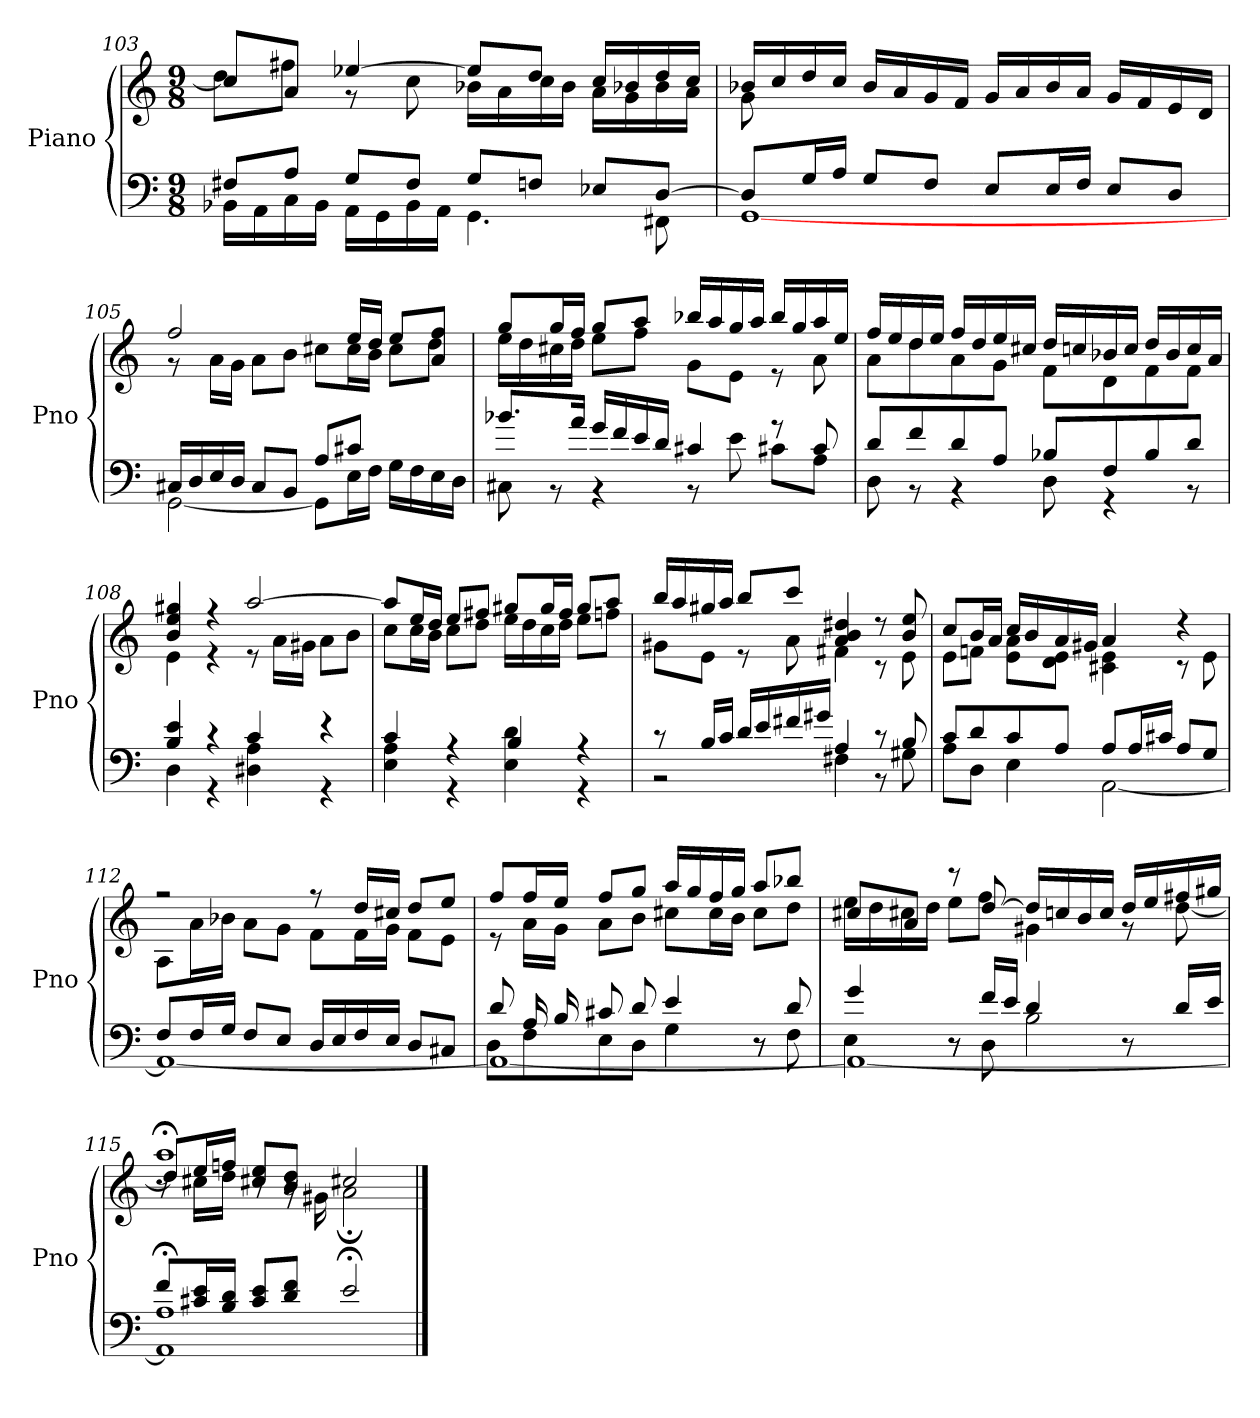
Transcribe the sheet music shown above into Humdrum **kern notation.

**kern	**kern
*part1	*part1
*staff2	*staff1
*I"Piano	*
*I'Pno	*
!!LO:LB:g=z
*clefF4	*clefG2
*k[]	*k[]
*C:	*C:
*M9/8	*M9/8
=103	=103
*^	*^
8F#X/L	16BB-X\LL	8cc/L]	8dd\L
.	16AA\	.	.
8A/J	16C\	8a/J	8ff#X\J
.	16BB-\JJ	.	.
8G/L	16AA\LL	[4ee-X/	8r
.	16GG\	.	.
8F#/J	16BB-\	.	8cc\
.	16AA\JJ	.	.
8G/L	4.GG\	8ee-/L]	16b-X\LL
.	.	.	16a\
8Fn/J	.	8dd/J	16cc\
.	.	.	16b-\JJ
8E-X/L	.	16cc/LL	16a\LL
.	.	16b-X/	16g\
[8D/J	8FF#X\	16dd/	16b-\
.	.	16cc/JJ	16a\JJ
=104	=104	=104	=104
8D/L]	[1GG\	16b-X/LL	8g\
.	.	16cc/	.
16G/L	.	16dd/	8ryy
16A/JJ	.	16cc/JJ	.
8G/L	.	16b-/LL	4ryy
.	.	16a/	.
8F/J	.	16g/	.
.	.	16f/JJ	.
8E/L	.	16g/LL	2ryy
.	.	16a/	.
16E/L	.	16b-/	.
16F/JJ	.	16a/JJ	.
8E/L	.	16g/LL	.
.	.	16f/	.
8D/J	.	16e/	.
.	.	16d/JJ	.
=105	=105	=105	=105
16C#X/LL	[2GG\	2ff/	8r
16D/	.	.	.
16E/	.	.	16a\LL
16D/JJ	.	.	16g\JJ
8C#/L	.	.	8a\L
8BB/J	.	.	8b\J
8A/L	8GG\L]	8ryy	8cc#X\L
8c#X/J	16E\L	16ee/LL	16cc#\L
.	16F\JJ	16dd/JJ	16b\JJ
4ryy	16G\LL	8ee/L	8cc#\L
.	16F\	.	.
.	16E\	8a/ 8ff/J	8dd\J
.	16D\JJ	.	.
!!LO:LB:g=z	!!
=106	=106	=106	=106
8.b-XL	8C#X\	8gg/L	16ee\LL
.	.	.	16dd\
.	8r	16gg/L	16cc#X\
16aJ	.	16ff/JJ	16dd\JJ
16g/LL	4r	8ggL	8eeL
16f/	.	.	.
16e/	.	8aaJ	8ffJ
16d/JJ	.	.	.
4c#X/	8r	16bb-X/LL	8gL
.	.	16aa/	.
.	8e\	16gg/	8eJ
.	.	16aa/JJ	.
8r	8c#XL	16bb-/LL	8r
.	.	16gg/	.
8c#/	8A\J	16aa/	8a\
.	.	16ee/JJ	.
=107	=107	=107	=107
8dL	8D\	16ffLL	8a\L
.	.	16ee	.
8f	8r	16dd	8dd\
.	.	16eeJJ	.
8d	4r	16ffLL	8a
.	.	16dd	.
8AJ	.	16ee	8gJ
.	.	16cc#XJJ	.
8B-X/L	8D\	16ddLL	8fL
.	.	16ccn	.
8F/	4r	16b-X	8d\
.	.	16ccJJ	.
8B-/	.	16ddLL	8f\
.	.	16b-	.
8d/J	8r	16cc	8f\J
.	.	16aJJ	.
!!LO:LB:g=z	!!
=108	=108	=108	=108
4B/ 4e/	4D\	4b/ 4ee/ 4gg#X/	4e\
4r	4r	4r	4r
4c/	4D#X\ 4A\	[2aa/	8r
.	.	.	16a\LL
.	.	.	16g#X\JJ
4r	4r	.	8a\L
.	.	.	8b\J
=109	=109	=109	=109
4c/	4E\ 4A\	8aaL]	8cc\L
.	.	16eeL	16cc\L
.	.	16ddJJ	16b\JJ
4r	4r	8ee/L	8cc\L
.	.	8ff#X/J	8dd\J
4E\ 4d\	4B/	8gg#X/L	16ee\LL
.	.	.	16dd\
.	.	16gg#/L	16cc\
.	.	16ff#/JJ	16dd\JJ
4r	4r	8gg#L	8eeL
.	.	8aaJ	8ffJ
=110	=110	=110	=110
8r	2r	16bb/LL	8g#XL
.	.	16aa/	.
16B/LL	.	16gg#X/	8eJ
16c/JJ	.	16aa/JJ	.
16dLL	.	8bb/L	8r
16e/	.	.	.
16f#X/	.	8ccc/J	8a
16g#X/JJ	.	.	.
4A/	4F#X\	4a/ 4b/ 4dd#X/	4f#X\
8r	8r	8r	8r
8B/	8G#X\	8b/ 8ee/	8e\
!!LO:LB:g=z	!!
=111	=111	=111	=111
*	*^	*	*
8cL	8AL	1ryy	8cc/L	8e\L
8d	8DJ	.	16bL	8fn\J
.	.	.	16aJJ	.
8c	4E\	.	16cc/LL	8e 8aL
.	.	.	16b	.
8AJ	.	.	16a	8d 8eJ
.	.	.	16g#XJJ	.
8A/L	[2AA\	.	4a/	4c#X\ 4e\
16AL	.	.	.	.
16c#XJJ	.	.	.	.
8AL	.	.	4r	8r
8GJ	.	.	.	8e\
=112	=112	=112	=112	=112
8FL	1AA\_	1ryy	2r	8AL
16FL	.	.	.	16aL
16GJJ	.	.	.	16b-XJJ
8FL	.	.	.	8a\L
8EJ	.	.	.	8g\J
16DLL	.	.	8r	8f\L
16E	.	.	.	.
16F	.	.	16ddLL	16f\L
16EJJ	.	.	16cc#XJJ	16g\JJ
8DL	.	.	8ddL	8fL
8C#X/J	.	.	8eeJ	8eJ
=113	=113	=113	=113	=113
8dL	1AA\_	8D\L	8ffL	8r
16AL	.	8F	16ffL	16aLL
16B	.	.	16eeJJ	16gJJ
8c#X/	.	8E	8ffL	8aL
8d/J	.	8DJ	8ggJ	8bJ
4e/	.	4G\	16aaLL	8cc#XL
.	.	.	16gg	.
.	.	.	16ff	16cc#L
.	.	.	16ggJJ	16bJJ
8r	.	8r	8aaL	8cc#L
8d/	.	8F\	8bb-XJ	8ddJ
!!LO:LB:g=z
=114	=114	=114	=114	=114
*	*	*	*	*^
4g/	1AA\_	4E\	8cc#XL	16ee\LL	1ryy
.	.	.	.	16dd\	.
.	.	.	8aJ	16cc#X\	.
.	.	.	.	16dd\JJ	.
8r	.	8r	8r	8ee\L	.
16f/LL	.	8D\	[8dd/	8ff\J	.
16e/JJ	.	.	.	.	.
4d/	.	2B\	16ddLL]	4g#X\	.
.	.	.	16ccn	.	.
.	.	.	16b	.	.
.	.	.	16ccJJ	.	.
8r	.	.	16ddLL	8r	.
.	.	.	16ee	.	.
16d/LL	.	.	16ff#X	[8dd\	.
16e/JJ	.	.	16gg#XJJ	.	.
=115	=115	=115	=115	=115	=115
8fL	1AA\]	1A;\	1aa;</	8dd/L]	8r
16c#X 16eL	.	.	.	16ee/L	16cc#X\LL
16B 16dJJ	.	.	.	16ffn/JJ	16dd\JJ
8c#/ 8e/L	.	.	.	8cc#X/ 8ee/L	8r
8d/ 8f/J	.	.	.	8b/ 8dd/J	16r
.	.	.	.	.	16g#X\
2e;/	.	.	.	2cc#X;</	2a\
*v	*v	*v	*	*	*
*	*v	*v	*v
==	==
*-	*-
